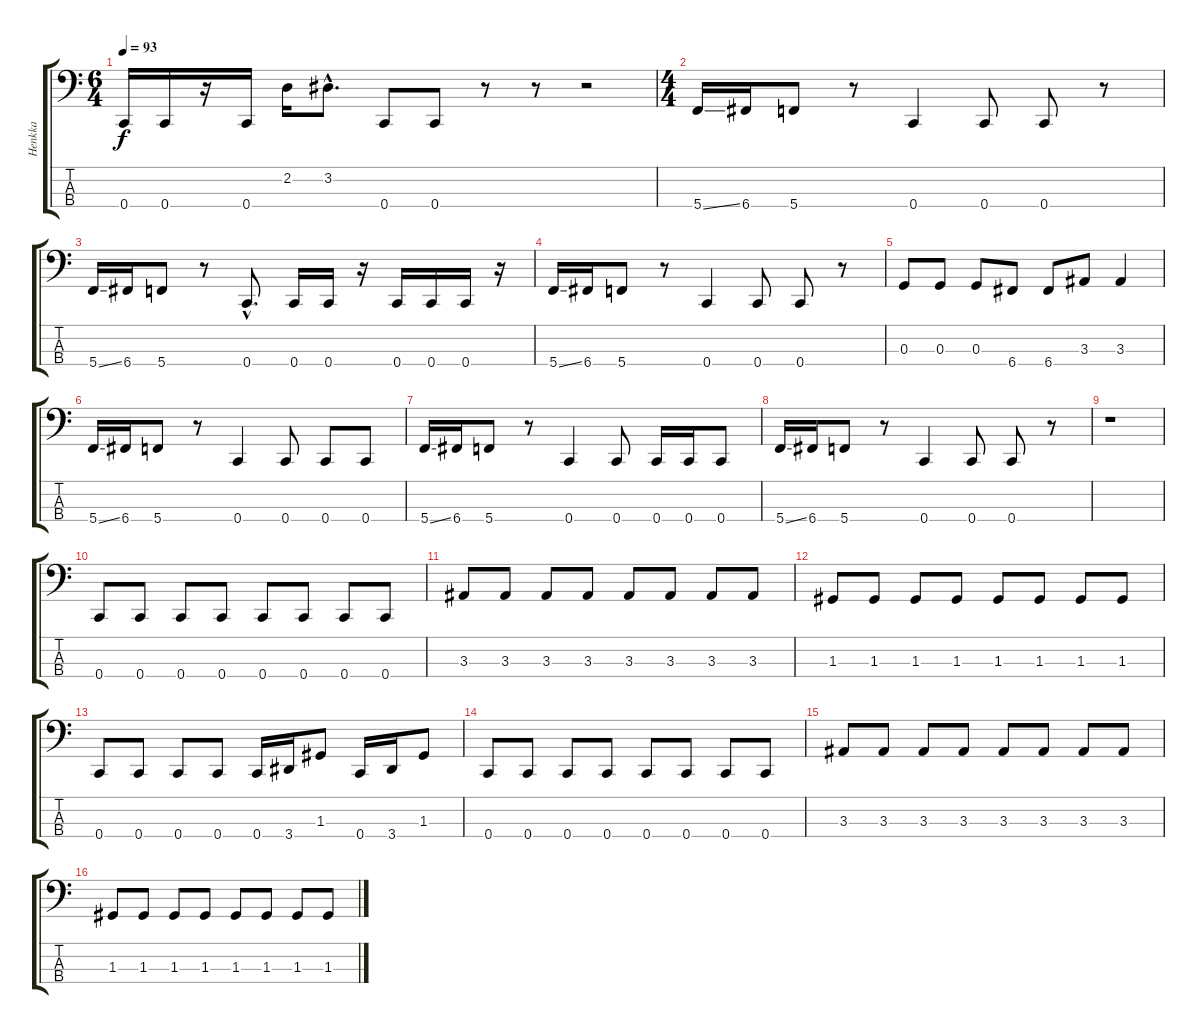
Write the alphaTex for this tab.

\track ("Henkka" "Henkka") {instrument electricbasspick}
\staff {score tabs}
\tuning (F2 C2 G1 C1) {hide}
\ts (6 4)
\tempo 93
\clef f4
\ks c
0.4.16{dy f} 0.4.16 r.16 0.4.16 2.2.16 3.2{hac}.8{d} 0.4.8 0.4.8 r.8 r.8 r.2 |
\ts (4 4)
5.4{ss}.16 6.4.16 5.4.8 r.8 0.4.4 0.4.8 0.4.8 r.8 |
5.4{ss}.16 6.4.16 5.4.8 r.8 0.4{hac}.8{d} 0.4.16 0.4.16 r.16 0.4.16 0.4.16 0.4.16 r.16 |
5.4{ss}.16 6.4.16 5.4.8 r.8 0.4.4 0.4.8 0.4.8 r.8 |
0.3.8 0.3.8 0.3.8 6.4.8 6.4.8 3.3.8 3.3.4 |
5.4{ss}.16 6.4.16 5.4.8 r.8 0.4.4 0.4.8 0.4.8 0.4.8 |
5.4{ss}.16 6.4.16 5.4.8 r.8 0.4.4 0.4.8 0.4.16 0.4.16 0.4.8 |
5.4{ss}.16 6.4.16 5.4.8 r.8 0.4.4 0.4.8 0.4.8 r.8 |
r.1 |
0.4.8 0.4.8 0.4.8 0.4.8 0.4.8 0.4.8 0.4.8 0.4.8 |
3.3.8 3.3.8 3.3.8 3.3.8 3.3.8 3.3.8 3.3.8 3.3.8 |
1.3.8 1.3.8 1.3.8 1.3.8 1.3.8 1.3.8 1.3.8 1.3.8 |
0.4.8 0.4.8 0.4.8 0.4.8 0.4.16 3.4.16 1.3.8 0.4.16 3.4.16 1.3.8 |
0.4.8 0.4.8 0.4.8 0.4.8 0.4.8 0.4.8 0.4.8 0.4.8 |
3.3.8 3.3.8 3.3.8 3.3.8 3.3.8 3.3.8 3.3.8 3.3.8 |
1.3.8 1.3.8 1.3.8 1.3.8 1.3.8 1.3.8 1.3.8 1.3.8
